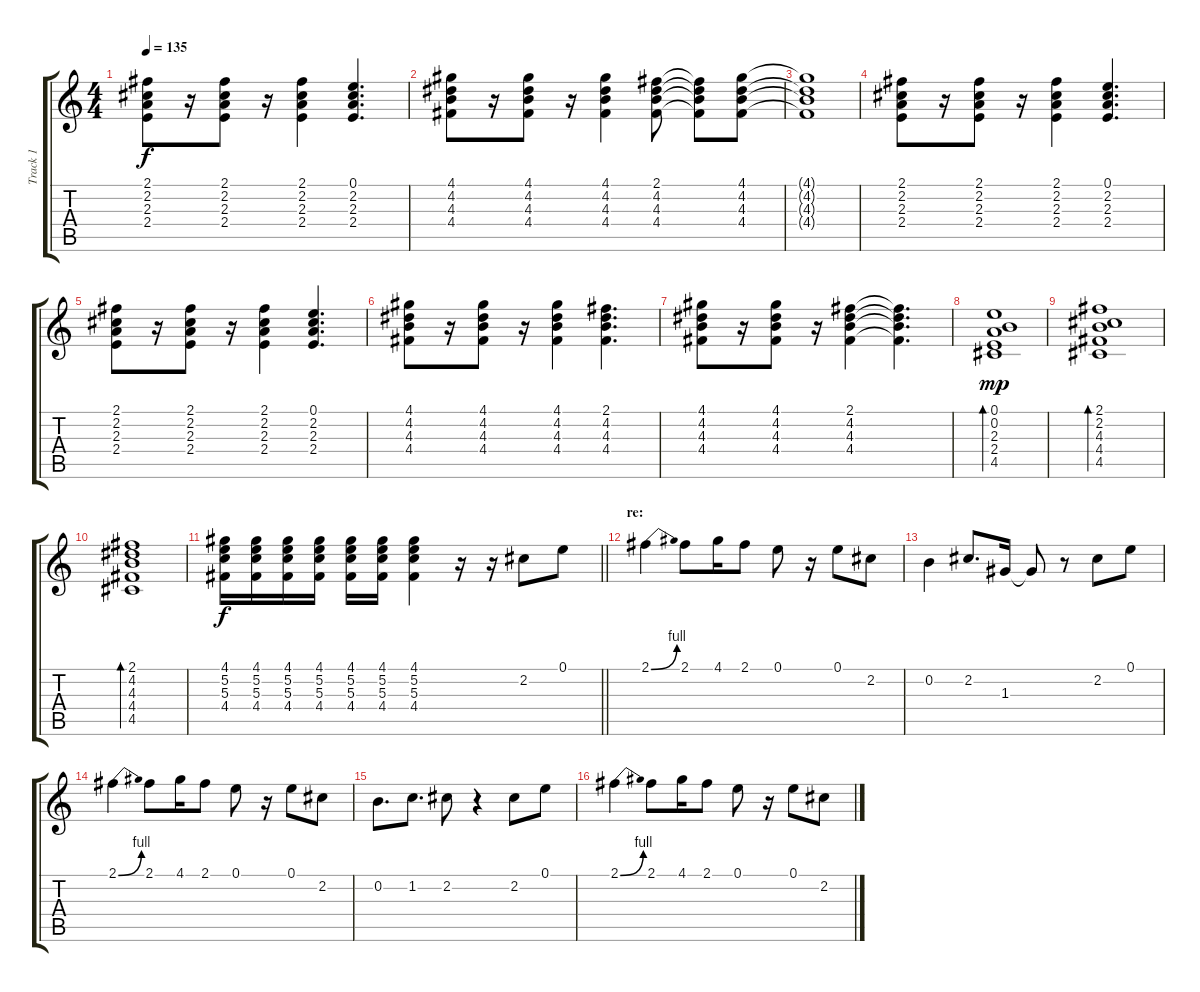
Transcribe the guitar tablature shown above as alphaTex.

\track ("Track 1" "Track 1") {instrument overdrivenguitar}
\staff {score tabs}
\tuning (E4 B3 G3 D3 A2 E2) {hide}
\ts (4 4)
\tempo 135
\clef g2
\ks c
(2.1 2.2 2.3 2.4).8{dy f} r.16 (2.1 2.2 2.3 2.4).8 r.16 (2.1 2.2 2.3 2.4).4 (0.1 2.2 2.3 2.4).4{d} |
(4.1 4.2 4.3 4.4).8 r.16 (4.1 4.2 4.3 4.4).8 r.16 (4.1 4.2 4.3 4.4).4 (2.1 4.2 4.3 4.4).8 (2.1{t} 4.2{t} 4.3{t} 4.4{t}).8 (4.1 4.2 4.3 4.4).8 |
(4.1{t} 4.2{t} 4.3{t} 4.4{t}).1 |
(2.1 2.2 2.3 2.4).8 r.16 (2.1 2.2 2.3 2.4).8 r.16 (2.1 2.2 2.3 2.4).4 (0.1 2.2 2.3 2.4).4{d} |
(2.1 2.2 2.3 2.4).8 r.16 (2.1 2.2 2.3 2.4).8 r.16 (2.1 2.2 2.3 2.4).4 (0.1 2.2 2.3 2.4).4{d} |
(4.1 4.2 4.3 4.4).8 r.16 (4.1 4.2 4.3 4.4).8 r.16 (4.1 4.2 4.3 4.4).4 (2.1 4.2 4.3 4.4).4{d} |
(4.1 4.2 4.3 4.4).8 r.16 (4.1 4.2 4.3 4.4).8 r.16 (2.1 4.2 4.3 4.4).4 (2.1{t} 4.2{t} 4.3{t} 4.4{t}).4{d} |
(0.1 0.2 2.3 2.4 4.5).1{bd 240 dy mp} |
(2.1 2.2 4.3 4.4 4.5).1{bd 240} |
(2.1 4.2 4.3 4.4 4.5).1{bd 240} |
\barLineRight lightlight
(4.1 5.2 5.3 4.4).16{dy f} (4.1 5.2 5.3 4.4).16 (4.1 5.2 5.3 4.4).16 (4.1 5.2 5.3 4.4).16 (4.1 5.2 5.3 4.4).16 (4.1 5.2 5.3 4.4).16 (4.1 5.2 5.3 4.4).4 r.16 r.16 2.2.8 0.1.8 |
\section ("" "re:")
2.1{be (bend 0 0 60 4)}.4 2.1.8 4.1.16 2.1.8 0.1.8 r.16 0.1.8 2.2.8 |
0.2.4 2.2.8{d} 1.3.16 1.3{t}.8 r.8 2.2.8 0.1.8 |
2.1{be (bend 0 0 60 4)}.4 2.1.8 4.1.16 2.1.8 0.1.8 r.16 0.1.8 2.2.8 |
0.2.8{d} 1.2.8{d} 2.2.8 r.4 2.2.8 0.1.8 |
2.1{be (bend 0 0 60 4)}.4 2.1.8 4.1.16 2.1.8 0.1.8 r.16 0.1.8 2.2.8
